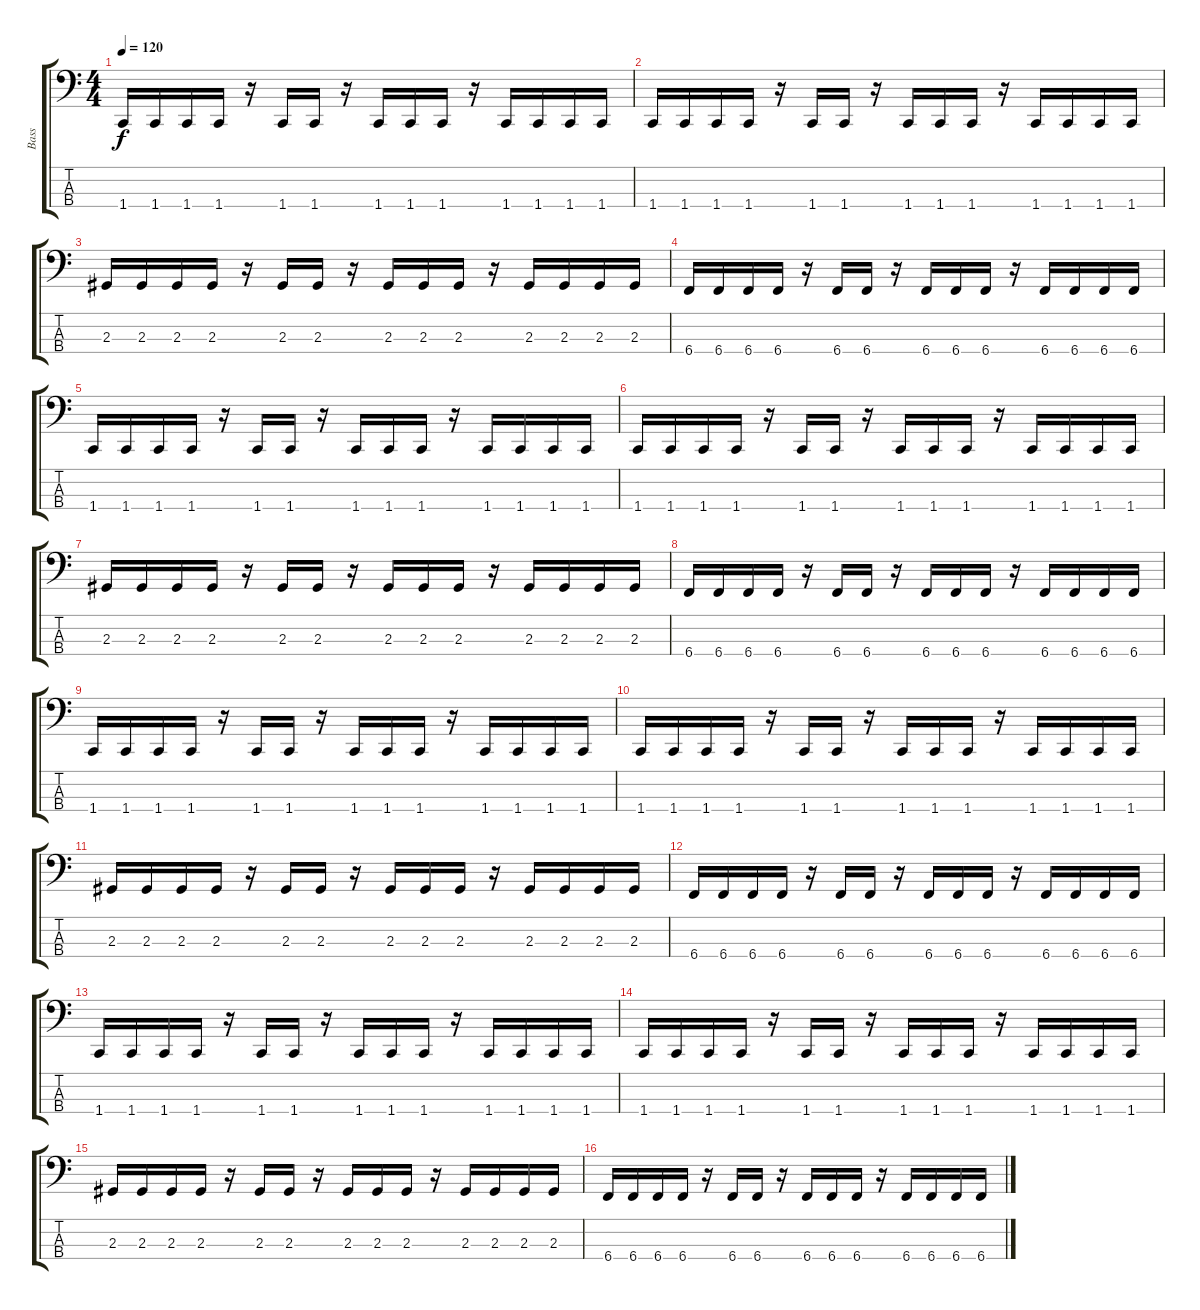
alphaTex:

\track ("Bass" "Bass") {instrument electricbassfinger}
\staff {score tabs}
\tuning (E2 B1 Gb1 B0) {hide}
\ts (4 4)
\tempo 120
\clef f4
\ks c
1.4.16{dy f} 1.4.16 1.4.16 1.4.16 r.16 1.4.16 1.4.16 r.16 1.4.16 1.4.16 1.4.16 r.16 1.4.16 1.4.16 1.4.16 1.4.16 |
1.4.16 1.4.16 1.4.16 1.4.16 r.16 1.4.16 1.4.16 r.16 1.4.16 1.4.16 1.4.16 r.16 1.4.16 1.4.16 1.4.16 1.4.16 |
2.3.16 2.3.16 2.3.16 2.3.16 r.16 2.3.16 2.3.16 r.16 2.3.16 2.3.16 2.3.16 r.16 2.3.16 2.3.16 2.3.16 2.3.16 |
6.4.16 6.4.16 6.4.16 6.4.16 r.16 6.4.16 6.4.16 r.16 6.4.16 6.4.16 6.4.16 r.16 6.4.16 6.4.16 6.4.16 6.4.16 |
1.4.16 1.4.16 1.4.16 1.4.16 r.16 1.4.16 1.4.16 r.16 1.4.16 1.4.16 1.4.16 r.16 1.4.16 1.4.16 1.4.16 1.4.16 |
1.4.16 1.4.16 1.4.16 1.4.16 r.16 1.4.16 1.4.16 r.16 1.4.16 1.4.16 1.4.16 r.16 1.4.16 1.4.16 1.4.16 1.4.16 |
2.3.16 2.3.16 2.3.16 2.3.16 r.16 2.3.16 2.3.16 r.16 2.3.16 2.3.16 2.3.16 r.16 2.3.16 2.3.16 2.3.16 2.3.16 |
6.4.16 6.4.16 6.4.16 6.4.16 r.16 6.4.16 6.4.16 r.16 6.4.16 6.4.16 6.4.16 r.16 6.4.16 6.4.16 6.4.16 6.4.16 |
1.4.16 1.4.16 1.4.16 1.4.16 r.16 1.4.16 1.4.16 r.16 1.4.16 1.4.16 1.4.16 r.16 1.4.16 1.4.16 1.4.16 1.4.16 |
1.4.16 1.4.16 1.4.16 1.4.16 r.16 1.4.16 1.4.16 r.16 1.4.16 1.4.16 1.4.16 r.16 1.4.16 1.4.16 1.4.16 1.4.16 |
2.3.16 2.3.16 2.3.16 2.3.16 r.16 2.3.16 2.3.16 r.16 2.3.16 2.3.16 2.3.16 r.16 2.3.16 2.3.16 2.3.16 2.3.16 |
6.4.16 6.4.16 6.4.16 6.4.16 r.16 6.4.16 6.4.16 r.16 6.4.16 6.4.16 6.4.16 r.16 6.4.16 6.4.16 6.4.16 6.4.16 |
1.4.16 1.4.16 1.4.16 1.4.16 r.16 1.4.16 1.4.16 r.16 1.4.16 1.4.16 1.4.16 r.16 1.4.16 1.4.16 1.4.16 1.4.16 |
1.4.16 1.4.16 1.4.16 1.4.16 r.16 1.4.16 1.4.16 r.16 1.4.16 1.4.16 1.4.16 r.16 1.4.16 1.4.16 1.4.16 1.4.16 |
2.3.16 2.3.16 2.3.16 2.3.16 r.16 2.3.16 2.3.16 r.16 2.3.16 2.3.16 2.3.16 r.16 2.3.16 2.3.16 2.3.16 2.3.16 |
6.4.16 6.4.16 6.4.16 6.4.16 r.16 6.4.16 6.4.16 r.16 6.4.16 6.4.16 6.4.16 r.16 6.4.16 6.4.16 6.4.16 6.4.16
